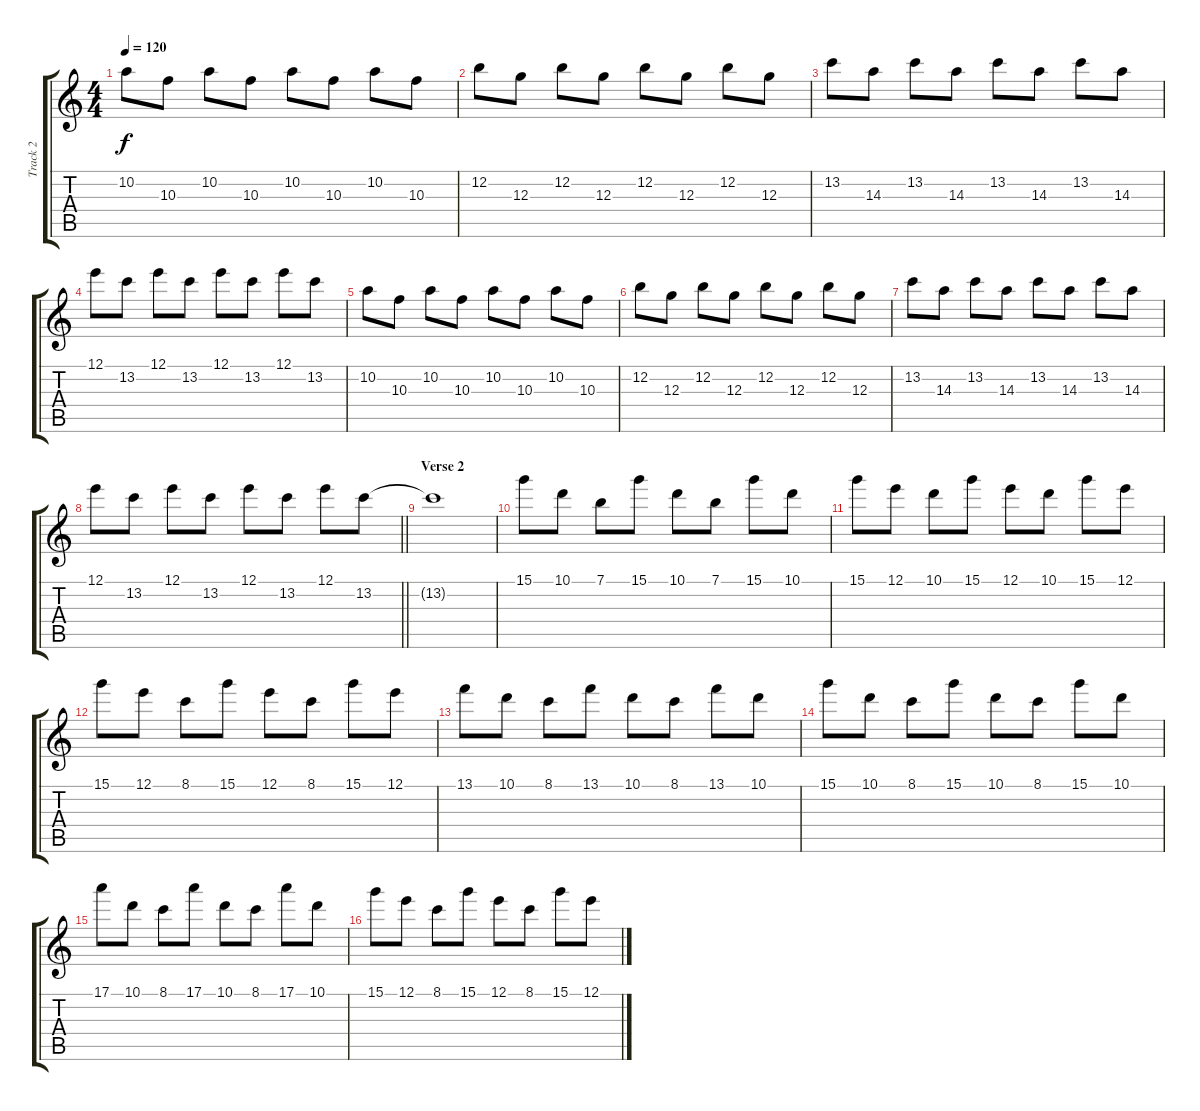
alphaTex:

\track ("Track 2" "Track 2") {instrument overdrivenguitar}
\staff {score tabs}
\tuning (E4 B3 G3 D3 A2 E2) {hide}
\ts (4 4)
\tempo 120
\clef g2
\ks c
10.2.8{dy f} 10.3.8 10.2.8 10.3.8 10.2.8 10.3.8 10.2.8 10.3.8 |
12.2.8 12.3.8 12.2.8 12.3.8 12.2.8 12.3.8 12.2.8 12.3.8 |
13.2.8 14.3.8 13.2.8 14.3.8 13.2.8 14.3.8 13.2.8 14.3.8 |
12.1.8 13.2.8 12.1.8 13.2.8 12.1.8 13.2.8 12.1.8 13.2.8 |
10.2.8 10.3.8 10.2.8 10.3.8 10.2.8 10.3.8 10.2.8 10.3.8 |
12.2.8 12.3.8 12.2.8 12.3.8 12.2.8 12.3.8 12.2.8 12.3.8 |
13.2.8 14.3.8 13.2.8 14.3.8 13.2.8 14.3.8 13.2.8 14.3.8 |
\barLineRight lightlight
12.1.8 13.2.8 12.1.8 13.2.8 12.1.8 13.2.8 12.1.8 13.2.8 |
\section ("" "Verse 2")
13.2{t}.1 |
15.1.8 10.1.8 7.1.8 15.1.8 10.1.8 7.1.8 15.1.8 10.1.8 |
15.1.8 12.1.8 10.1.8 15.1.8 12.1.8 10.1.8 15.1.8 12.1.8 |
15.1.8 12.1.8 8.1.8 15.1.8 12.1.8 8.1.8 15.1.8 12.1.8 |
13.1.8 10.1.8 8.1.8 13.1.8 10.1.8 8.1.8 13.1.8 10.1.8 |
15.1.8 10.1.8 8.1.8 15.1.8 10.1.8 8.1.8 15.1.8 10.1.8 |
17.1.8 10.1.8 8.1.8 17.1.8 10.1.8 8.1.8 17.1.8 10.1.8 |
15.1.8 12.1.8 8.1.8 15.1.8 12.1.8 8.1.8 15.1.8 12.1.8
